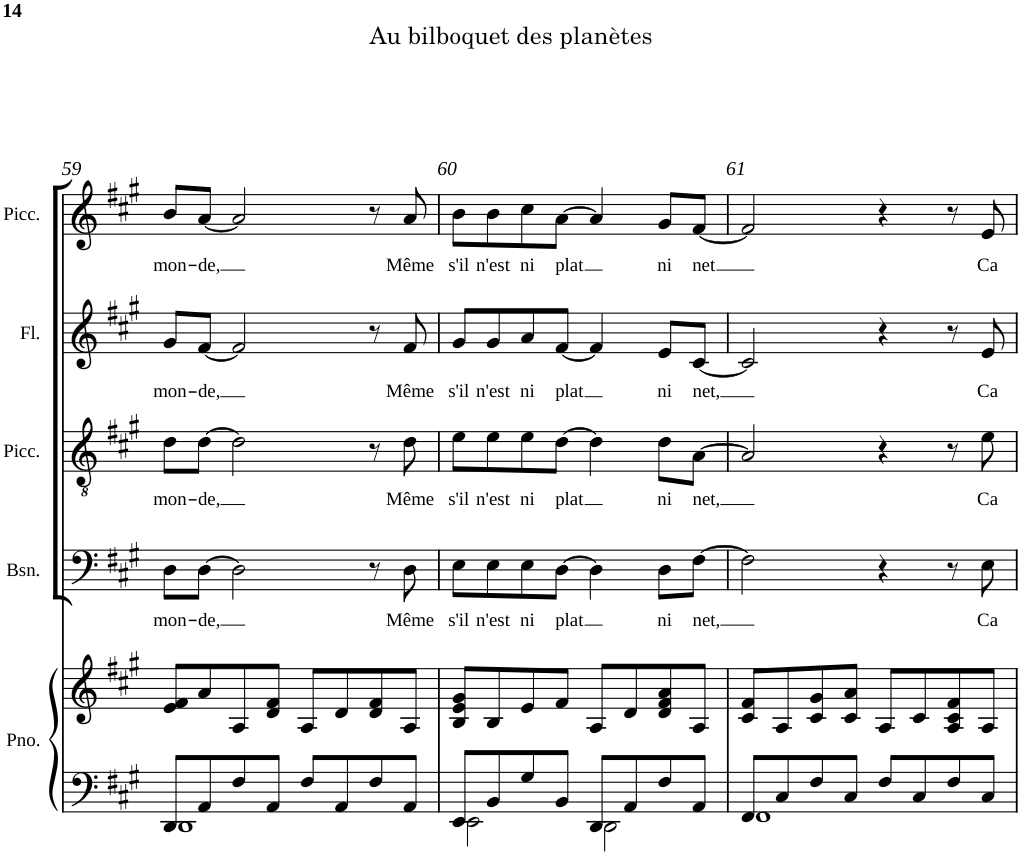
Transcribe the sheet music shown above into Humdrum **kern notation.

**kern	**kern	**kern	**text	**kern	**text	**kern	**text	**kern	**text
*part5	*part5	*part4	*part4	*part3	*part3	*part2	*part2	*part1	*part1
*staff6	*staff5	*staff4	*staff4	*staff3	*staff3	*staff2	*staff2	*staff1	*staff1
*I"Piano	*	*I"Basson	*	*I"Piccolo	*	*I"Flûte	*	*I"Piccolo	*
*I'Pno.	*	*I'Bsn.	*	*I'Picc.	*	*I'Fl.	*	*I'Picc.	*
!!LO:PB:g=z
*clefF4	*clefG2	*clefF4	*	*clefGv2	*	*clefG2	*	*clefG2	*
*	*	*	*	*Trd-7c-12	*	*	*	*Trd-7c-12	*
*k[f#c#g#]	*k[f#c#g#]	*k[f#c#g#]	*	*k[f#c#g#]	*	*k[f#c#g#]	*	*k[f#c#g#]	*
*f#:	*f#:	*f#:	*	*f#:	*	*f#:	*	*f#:	*
*M4/4	*M4/4	*M4/4	*	*M4/4	*	*M4/4	*	*M4/4	*
=59	=59	=59	=59	=59	=59	=59	=59	=59	=59
*^	*	*	*	*	*	*	*	*	*
!	!	!	!	!LO:LY:b	!	!LO:LY:b	!	!LO:LY:b	!	!LO:LY:b
8DD/L	1DD	8e/ 8f#/L	8D\L	mon-	8d\L	mon-	8g#/L	mon-	8b/L	mon-
!	!	!	!	!LO:LY:b	!	!LO:LY:b	!	!LO:LY:b	!	!LO:LY:b
8AA/	.	8a/	[8D\J	-de,	[8d\J	-de,	[8f#/J	-de,	[8a/J	-de,
8F#/	.	8A/	2D\]	.	2d\]	.	2f#/]	.	2a/]	.
8AA/J	.	8d/ 8f#/J	.	.	.	.	.	.	.	.
8F#/L	.	8A/L	.	.	.	.	.	.	.	.
8AA/	.	8d/	.	.	.	.	.	.	.	.
8F#/	.	8d/ 8f#/	8r	.	8r	.	8r	.	8r	.
!	!	!	!	!LO:LY:b	!	!LO:LY:b	!	!LO:LY:b	!	!LO:LY:b
8AA/J	.	8A/J	8D\	Même	8d\	Même	8f#/	Même	8a/	Même
=60	=60	=60	=60	=60	=60	=60	=60	=60	=60	=60
!	!	!	!	!LO:LY:b	!	!LO:LY:b	!	!LO:LY:b	!	!LO:LY:b
8EE/L	2EE\	8B/ 8e/ 8g#/L	8E\L	s'il	8e\L	s'il	8g#/L	s'il	8b\L	s'il
!	!	!	!	!LO:LY:b	!	!LO:LY:b	!	!LO:LY:b	!	!LO:LY:b
8BB/	.	8B/	8E\	n'est	8e\	n'est	8g#/	n'est	8b\	n'est
!	!	!	!	!LO:LY:b	!	!LO:LY:b	!	!LO:LY:b	!	!LO:LY:b
8G#/	.	8e/	8E\	ni	8e\	ni	8a/	ni	8cc#\	ni
!	!	!	!	!LO:LY:b	!	!LO:LY:b	!	!LO:LY:b	!	!LO:LY:b
8BB/J	.	8f#/J	[8D\J	plat	[8d\J	plat	[8f#/J	plat	[8a\J	plat
8DD/L	2DD\	8A/L	4D\]	.	4d\]	.	4f#/]	.	4a/]	.
8AA/	.	8d/	.	.	.	.	.	.	.	.
!	!	!	!	!LO:LY:b	!	!LO:LY:b	!	!LO:LY:b	!	!LO:LY:b
8F#/	.	8d/ 8f#/ 8a/	8D\L	ni	8d\L	ni	8e/L	ni	8g#/L	ni
!	!	!	!	!LO:LY:b	!	!LO:LY:b	!	!LO:LY:b	!	!LO:LY:b
8AA/J	.	8A/J	[8F#\J	net,	[8A\J	net,	[8c#/J	net,	[8f#/J	net
=61	=61	=61	=61	=61	=61	=61	=61	=61	=61	=61
8FF#/L	1FF#	8c#/ 8f#/L	2F#\]	.	2A/]	.	2c#/]	.	2f#/]	.
8C#/	.	8A/	.	.	.	.	.	.	.	.
8F#/	.	8c#/ 8g#/	.	.	.	.	.	.	.	.
8C#/J	.	8c#/ 8a/J	.	.	.	.	.	.	.	.
8F#/L	.	8A/L	4r	.	4r	.	4r	.	4r	.
8C#/	.	8c#/	.	.	.	.	.	.	.	.
8F#/	.	8A/ 8c#/ 8f#/	8r	.	8r	.	8r	.	8r	.
!	!	!	!	!LO:LY:b	!	!LO:LY:b	!	!LO:LY:b	!	!LO:LY:b
8C#/J	.	8A/J	8E\	Ca	8e\	Ca	8e/	Ca	8e/	Ca
*v	*v	*	*	*	*	*	*	*	*	*
=	=	=	=	=	=	=	=	=	=
*-	*-	*-	*-	*-	*-	*-	*-	*-	*-
